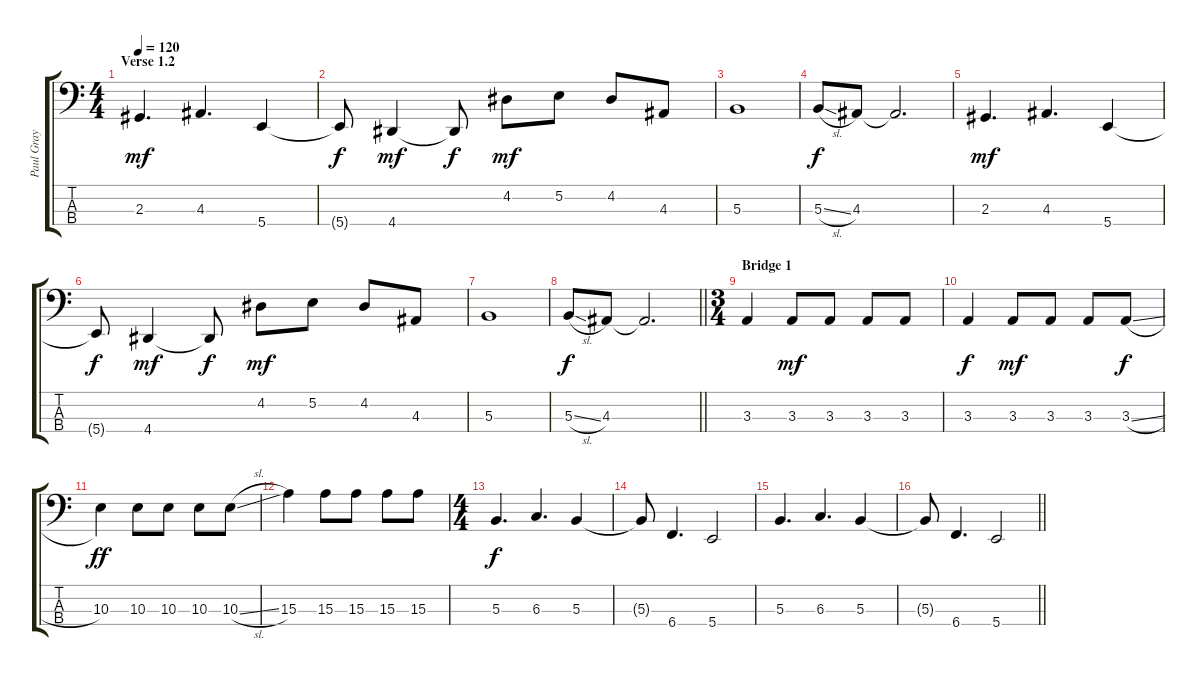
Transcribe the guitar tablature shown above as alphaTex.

\track ("Paul Gray" "Paul Gray") {instrument acousticbass}
\staff {score tabs}
\tuning (E2 B1 Gb1 B0) {hide}
\ts (4 4)
\section ("" "Verse 1.2")
\tempo 120
\clef f4
\ks c
2.3.4{d dy mf} 4.3.4{d} 5.4.4 |
5.4{t}.8{dy f} 4.4.4{dy mf} 4.4{t}.8{dy f} 4.2.8{dy mf} 5.2.8 4.2.8 4.3.8 |
5.3.1 |
5.3{sl}.8{dy f} 4.3.8 4.3{t}.2{d} |
2.3.4{d dy mf} 4.3.4{d} 5.4.4 |
5.4{t}.8{dy f} 4.4.4{dy mf} 4.4{t}.8{dy f} 4.2.8{dy mf} 5.2.8 4.2.8 4.3.8 |
5.3.1 |
\barLineRight lightlight
5.3{sl}.8{dy f} 4.3.8 4.3{t}.2{d} |
\ts (3 4)
\section ("" "Bridge 1")
3.3.4 3.3.8{dy mf} 3.3.8 3.3.8 3.3.8 |
3.3.4{dy f} 3.3.8{dy mf} 3.3.8 3.3.8 3.3{sl}.8{dy f} |
10.3.4{dy ff} 10.3.8 10.3.8 10.3.8 10.3{sl}.8 |
15.3.4 15.3.8 15.3.8 15.3.8 15.3.8 |
\ts (4 4)
5.3.4{d dy f} 6.3.4{d} 5.3.4 |
5.3{t}.8 6.4.4{d} 5.4.2 |
5.3.4{d} 6.3.4{d} 5.3.4 |
\barLineRight lightlight
5.3{t}.8 6.4.4{d} 5.4.2
